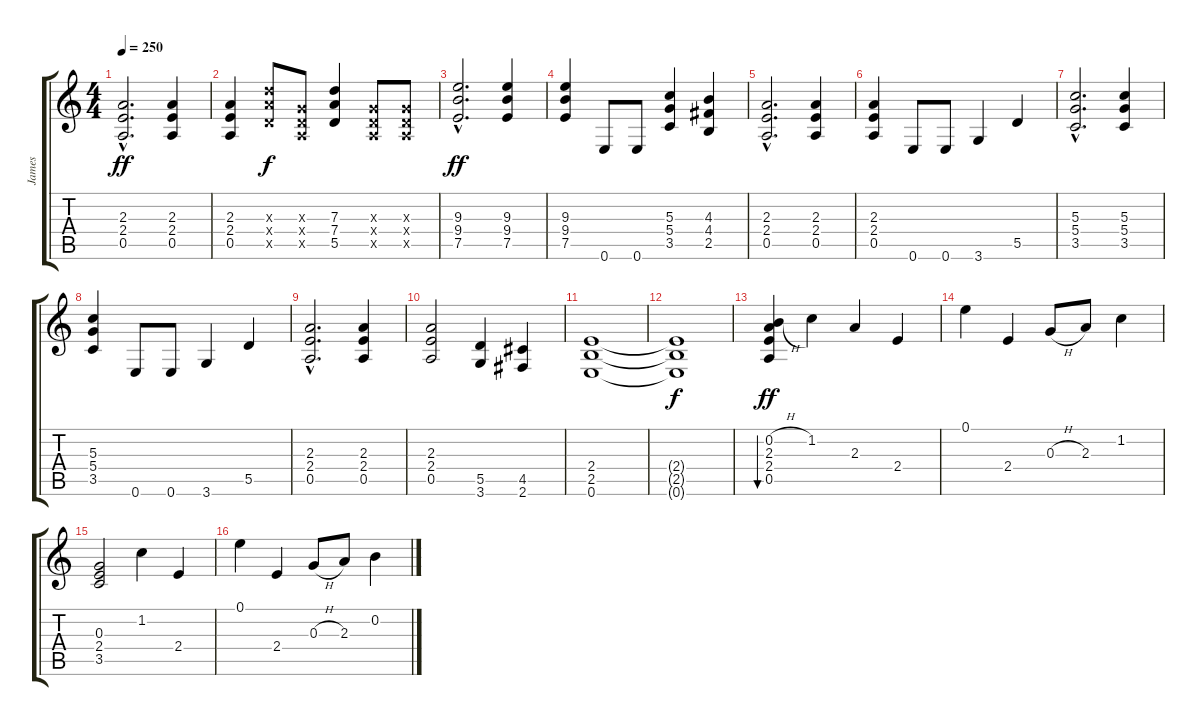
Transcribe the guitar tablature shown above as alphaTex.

\track ("James" "James") {instrument acousticguitarnylon}
\staff {score tabs}
\tuning (E4 B3 G3 D3 A2 E2) {hide}
\ts (4 4)
\tempo 250
\clef g2
\ks c
(2.3{hac} 2.4{hac} 0.5{hac}).2{d dy ff} (2.3 2.4 0.5).4 |
(2.3 2.4 0.5).4 (7.3{x} 7.4{x} 5.5{x}).8{dy f} (0.3{x} 0.4{x} 0.5{x}).8 (7.3 7.4 5.5).4 (0.3{x} 0.4{x} 0.5{x}).8 (0.3{x} 0.4{x} 0.5{x}).8 |
(9.3{hac} 9.4{hac} 7.5{hac}).2{d dy ff} (9.3 9.4 7.5).4 |
(9.3 9.4 7.5).4 0.6.8 0.6.8 (5.3 5.4 3.5).4 (4.3 4.4 2.5).4 |
(2.3{hac} 2.4{hac} 0.5{hac}).2{d} (2.3 2.4 0.5).4 |
(2.3 2.4 0.5).4 0.6.8 0.6.8 3.6.4 5.5.4 |
(5.3{hac} 5.4{hac} 3.5{hac}).2{d} (5.3 5.4 3.5).4 |
(5.3 5.4 3.5).4 0.6.8 0.6.8 3.6.4 5.5.4 |
(2.3{hac} 2.4{hac} 0.5{hac}).2{d} (2.3 2.4 0.5).4 |
(2.3 2.4 0.5).2 (5.5 3.6).4 (4.5 2.6).4 |
(2.4 2.5 0.6).1 |
(2.4{t} 2.5{t} 0.6{t}).1{dy f} |
(0.2{h} 2.3 2.4 0.5).4{bu 240 dy ff volume 14 instrument acousticguitarsteel} 1.2.4 2.3.4 2.4.4 |
0.1.4 2.4.4 0.3{h}.8 2.3.8 1.2.4 |
(0.3 2.4 3.5).2 1.2.4 2.4.4 |
0.1.4 2.4.4 0.3{h}.8 2.3.8 0.2.4
